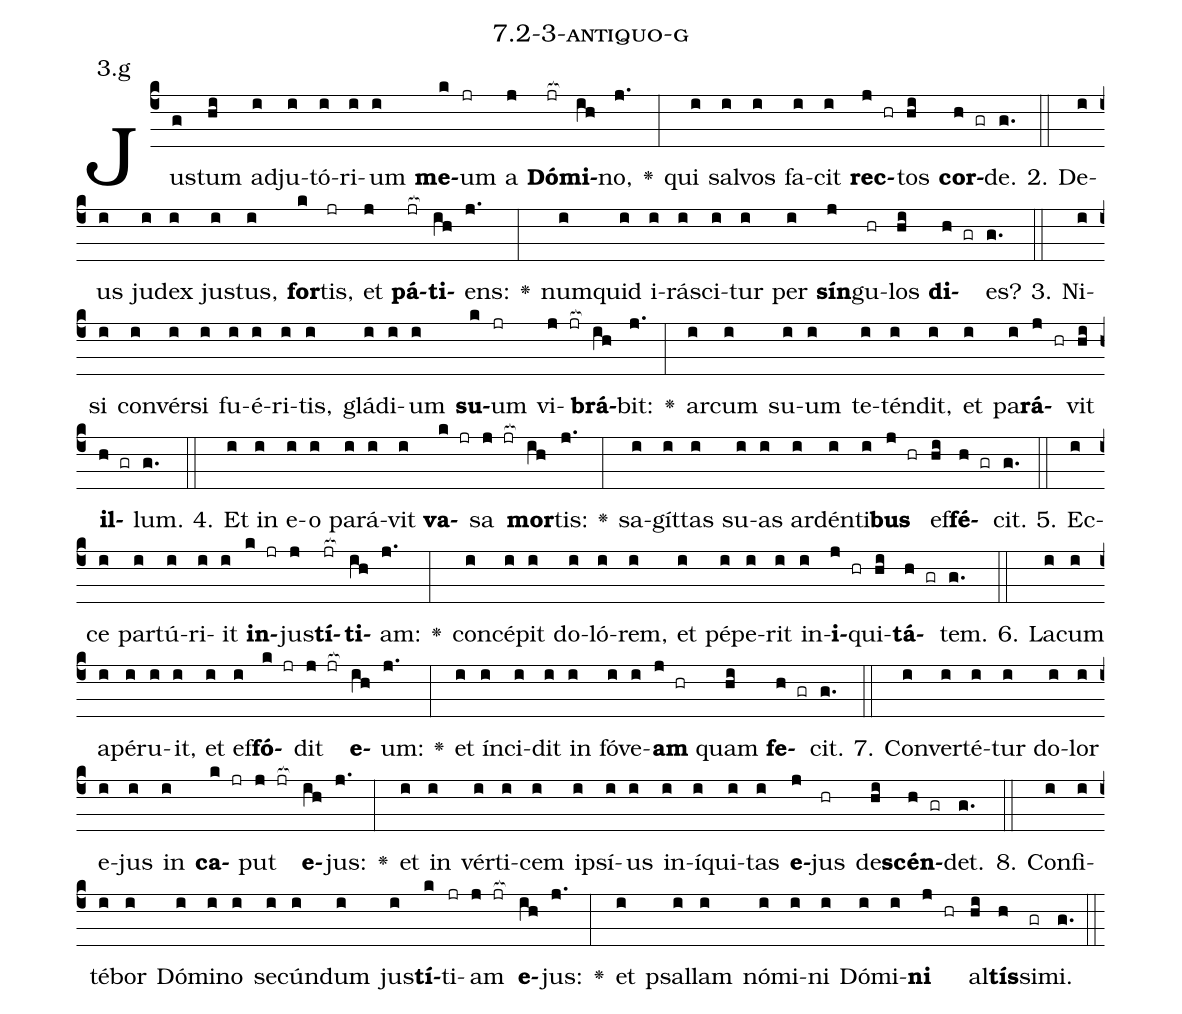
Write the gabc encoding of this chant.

name: 7.2-3-antiquo-g;
annotation: 3.g;
%%
(c4)Jus(g)tum(hi) ad(i)ju(i)tó(i)ri(i)um(i) <b>me</b>(k)um(jr) a(j) <b>Dó</b>(jr[ocb:1{])<b>mi</b>(ih[ocb:0}])no,(j.) <v>\greheightstar</v>(:) qui(i) sal(i)vos(i) fa(i)cit(i) <b>rec</b>(j hr)tos(hi) <b>cor</b>(h gr)de.(g.) (::)
2. De(i)us(i) ju(i)dex(i) jus(i)tus,(i) <b>for</b>(k)tis,(jr) et(j) <b>pá</b>(jr[ocb:1{])<b>ti</b>(ih[ocb:0}])ens:(j.) <v>\greheightstar</v>(:) num(i)quid(i) i(i)rá(i)sci(i)tur(i) per(i) <b>sín</b>(j)gu(hr)los(hi) <b>di</b>(h gr)es?(g.) (::)
3. Ni(i)si(i) con(i)vér(i)si(i) fu(i)é(i)ri(i)tis,(i) glá(i)di(i)um(i) <b>su</b>(k)um(jr) vi(j jr[ocb:1{])<b>brá</b>(ih[ocb:0}])bit:(j.) <v>\greheightstar</v>(:) ar(i)cum(i) su(i)um(i) te(i)tén(i)dit,(i) et(i) pa(i)<b>rá</b>(j hr)vit(hi) <b>il</b>(h gr)lum.(g.) (::)
4. Et(i) in(i) e(i)o(i) pa(i)rá(i)vit(i) <b>va</b>(k jr)sa(j jr[ocb:1{]) <b>mor</b>(ih[ocb:0}])tis:(j.) <v>\greheightstar</v>(:) sa(i)gít(i)tas(i) su(i)as(i) ar(i)dén(i)ti(i)<b>bus</b>(j hr) ef(hi)<b>fé</b>(h gr)cit.(g.) (::)
5. Ec(i)ce(i) par(i)tú(i)ri(i)it(i) <b>in</b>(k jr)jus(j)<b>tí</b>(jr[ocb:1{])<b>ti</b>(ih[ocb:0}])am:(j.) <v>\greheightstar</v>(:) con(i)cé(i)pit(i) do(i)ló(i)rem,(i) et(i) pé(i)pe(i)rit(i) in(i)<b>i</b>(j hr)qui(hi)<b>tá</b>(h gr)tem.(g.) (::)
6. La(i)cum(i) a(i)pé(i)ru(i)it,(i) et(i) ef(i)<b>fó</b>(k jr)dit(j jr[ocb:1{]) <b>e</b>(ih[ocb:0}])um:(j.) <v>\greheightstar</v>(:) et(i) ín(i)ci(i)dit(i) in(i) fó(i)ve(i)<b>am</b>(j hr) quam(hi) <b>fe</b>(h gr)cit.(g.) (::)
7. Con(i)ver(i)té(i)tur(i) do(i)lor(i) e(i)jus(i) in(i) <b>ca</b>(k jr)put(j jr[ocb:1{]) <b>e</b>(ih[ocb:0}])jus:(j.) <v>\greheightstar</v>(:) et(i) in(i) vér(i)ti(i)cem(i) ip(i)sí(i)us(i) in(i)í(i)qui(i)tas(i) <b>e</b>(j)jus(hr) de(hi)<b>scén</b>(h gr)det.(g.) (::)
8. Con(i)fi(i)té(i)bor(i) Dó(i)mi(i)no(i) se(i)cún(i)dum(i) jus(i)<b>tí</b>(k)ti(jr)am(j jr[ocb:1{]) <b>e</b>(ih[ocb:0}])jus:(j.) <v>\greheightstar</v>(:) et(i) psal(i)lam(i) nó(i)mi(i)ni(i) Dó(i)mi(i)<b>ni</b>(j hr) al(hi)<b>tís</b>(h)si(gr)mi.(g.) (::)
